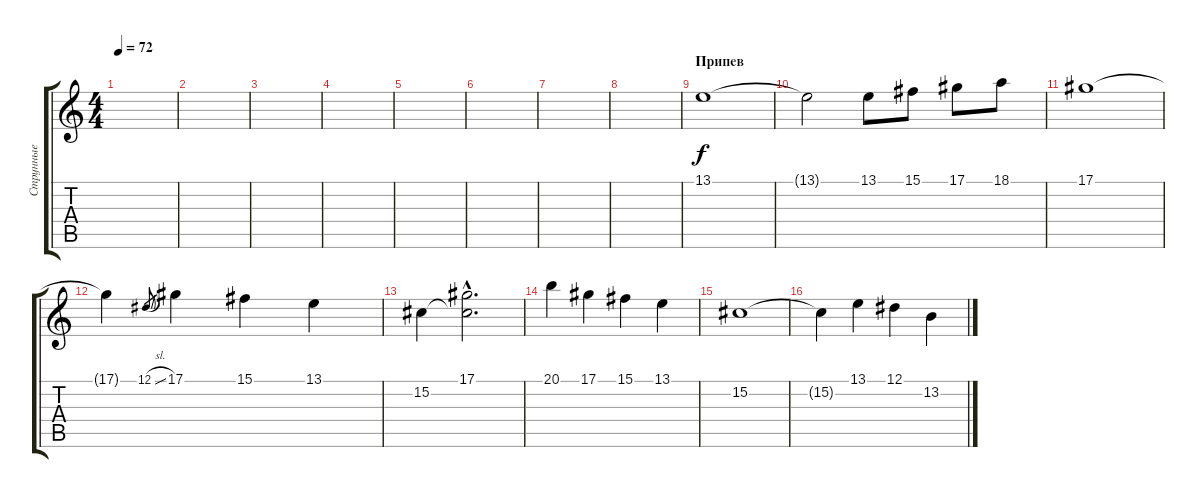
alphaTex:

\track ("Струнные" "Струнные") {instrument synthstrings1}
\staff {score tabs}
\tuning (Eb4 Bb3 Gb3 Db3 Ab2 Eb2) {hide}
\ts (4 4)
\tempo 72
\clef g2
\ks c
|
|
|
|
|
|
|
|
\section ("" "Припев")
13.1.1{instrument stringensemble1} |
13.1{t}.2 13.1.8 15.1.8 17.1.8 18.1.8 |
17.1.1 |
17.1{t}.4 12.1{sl}.8{gr} 17.1.4 15.1.4 13.1.4 |
15.2.4 (17.1{hac} 15.2{hac t}).2{d} |
20.1.4 17.1.4 15.1.4 13.1.4 |
15.2.1 |
15.2{t}.4 13.1.4 12.1.4 13.2.4
